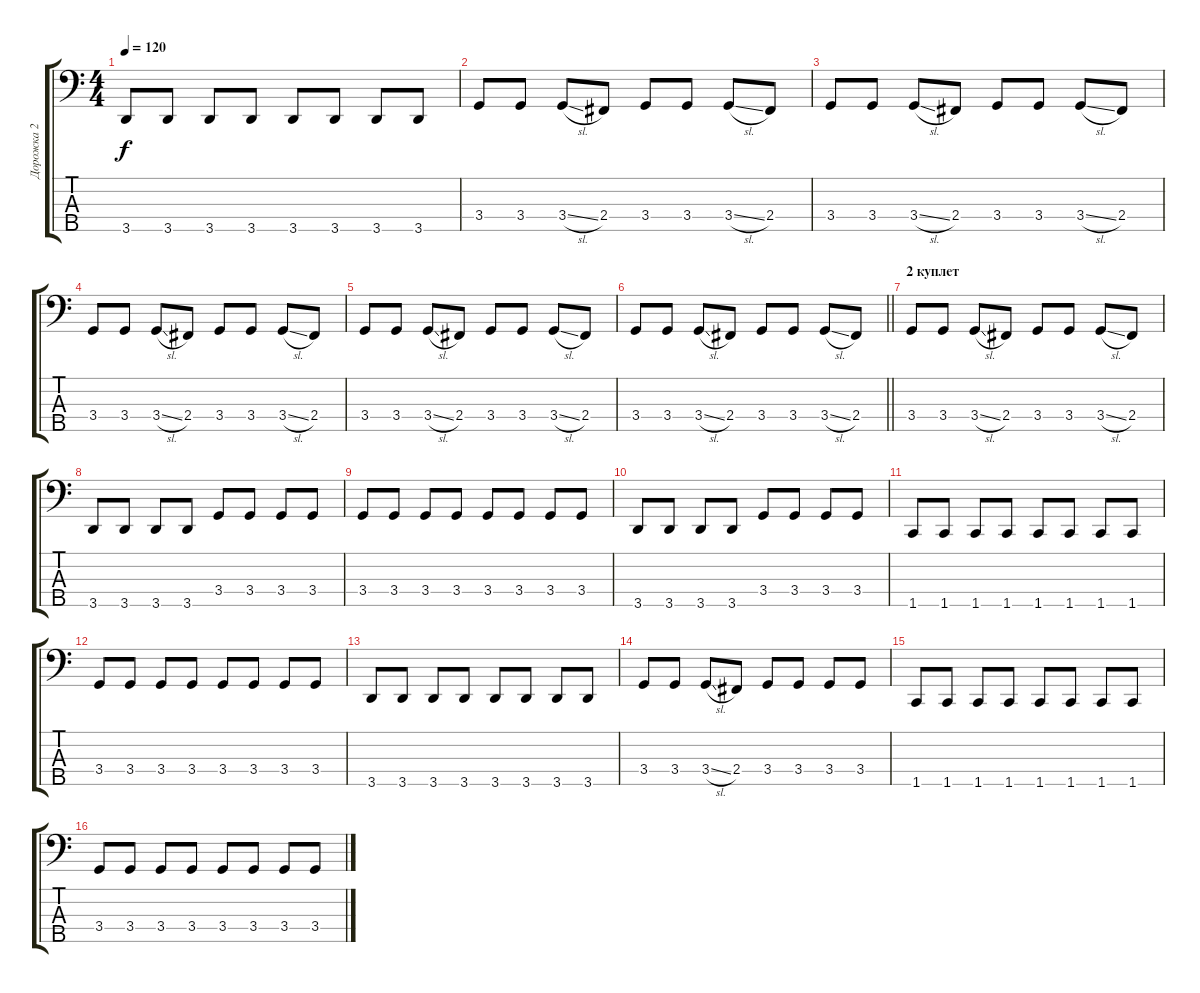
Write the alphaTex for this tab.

\track ("Дорожка 2" "Дорожка 2") {instrument electricbassfinger}
\staff {score tabs}
\tuning (G2 D2 A1 E1 B0) {hide}
\ts (4 4)
\tempo 120
\clef f4
\ks c
3.5.8{dy f} 3.5.8 3.5.8 3.5.8 3.5.8 3.5.8 3.5.8 3.5.8 |
3.4.8 3.4.8 3.4{sl}.8 2.4.8 3.4.8 3.4.8 3.4{sl}.8 2.4.8 |
3.4.8 3.4.8 3.4{sl}.8 2.4.8 3.4.8 3.4.8 3.4{sl}.8 2.4.8 |
3.4.8 3.4.8 3.4{sl}.8 2.4.8 3.4.8 3.4.8 3.4{sl}.8 2.4.8 |
3.4.8 3.4.8 3.4{sl}.8 2.4.8 3.4.8 3.4.8 3.4{sl}.8 2.4.8 |
\barLineRight lightlight
3.4.8 3.4.8 3.4{sl}.8 2.4.8 3.4.8 3.4.8 3.4{sl}.8 2.4.8 |
\section ("" "2 куплет")
3.4.8 3.4.8 3.4{sl}.8 2.4.8 3.4.8 3.4.8 3.4{sl}.8 2.4.8 |
3.5.8 3.5.8 3.5.8 3.5.8 3.4.8 3.4.8 3.4.8 3.4.8 |
3.4.8 3.4.8 3.4.8 3.4.8 3.4.8 3.4.8 3.4.8 3.4.8 |
3.5.8 3.5.8 3.5.8 3.5.8 3.4.8 3.4.8 3.4.8 3.4.8 |
1.5.8 1.5.8 1.5.8 1.5.8 1.5.8 1.5.8 1.5.8 1.5.8 |
3.4.8 3.4.8 3.4.8 3.4.8 3.4.8 3.4.8 3.4.8 3.4.8 |
3.5.8 3.5.8 3.5.8 3.5.8 3.5.8 3.5.8 3.5.8 3.5.8 |
3.4.8 3.4.8 3.4{sl}.8 2.4.8 3.4.8 3.4.8 3.4.8 3.4.8 |
1.5.8 1.5.8 1.5.8 1.5.8 1.5.8 1.5.8 1.5.8 1.5.8 |
3.4.8 3.4.8 3.4.8 3.4.8 3.4.8 3.4.8 3.4.8 3.4.8
